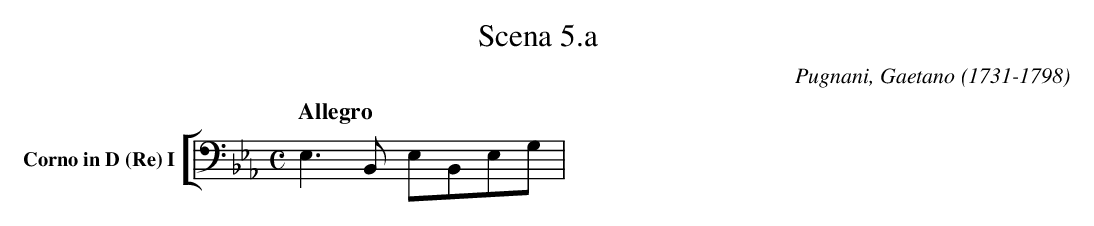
X:1
T:Scena 5.a
C:Pugnani, Gaetano (1731-1798)
M:C
L:1/4
K:Eb
V: 1 clef=alto name="Corno in D (Re) I" sname="Cor.I"
%%staves [( 1 )]
[K:bass][Q:"Allegro"] E,>B,, E,/B,,/E,/G,/ |
